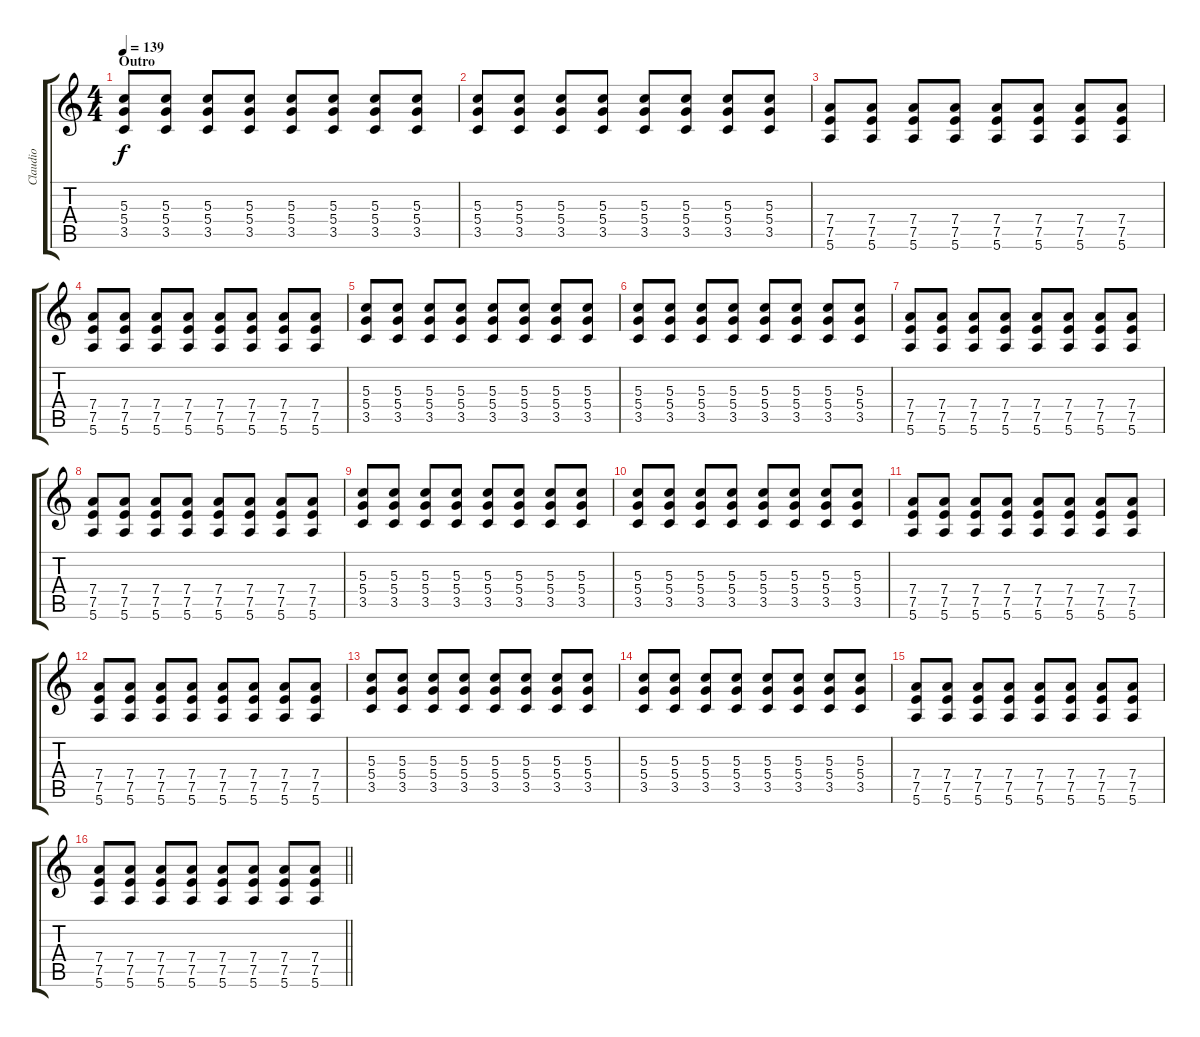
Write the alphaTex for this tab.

\track ("Claudio" "Claudio") {instrument overdrivenguitar}
\staff {score tabs}
\tuning (E4 B3 G3 D3 A2 E2) {hide}
\ts (4 4)
\section ("" "Outro")
\tempo 139
\clef g2
\ks c
(5.3 5.4 3.5).8{dy f} (5.3 5.4 3.5).8 (5.3 5.4 3.5).8 (5.3 5.4 3.5).8 (5.3 5.4 3.5).8 (5.3 5.4 3.5).8 (5.3 5.4 3.5).8 (5.3 5.4 3.5).8 |
(5.3 5.4 3.5).8 (5.3 5.4 3.5).8 (5.3 5.4 3.5).8 (5.3 5.4 3.5).8 (5.3 5.4 3.5).8 (5.3 5.4 3.5).8 (5.3 5.4 3.5).8 (5.3 5.4 3.5).8 |
(7.4 7.5 5.6).8 (7.4 7.5 5.6).8 (7.4 7.5 5.6).8 (7.4 7.5 5.6).8 (7.4 7.5 5.6).8 (7.4 7.5 5.6).8 (7.4 7.5 5.6).8 (7.4 7.5 5.6).8 |
(7.4 7.5 5.6).8 (7.4 7.5 5.6).8 (7.4 7.5 5.6).8 (7.4 7.5 5.6).8 (7.4 7.5 5.6).8 (7.4 7.5 5.6).8 (7.4 7.5 5.6).8 (7.4 7.5 5.6).8 |
(5.3 5.4 3.5).8 (5.3 5.4 3.5).8 (5.3 5.4 3.5).8 (5.3 5.4 3.5).8 (5.3 5.4 3.5).8 (5.3 5.4 3.5).8 (5.3 5.4 3.5).8 (5.3 5.4 3.5).8 |
(5.3 5.4 3.5).8 (5.3 5.4 3.5).8 (5.3 5.4 3.5).8 (5.3 5.4 3.5).8 (5.3 5.4 3.5).8 (5.3 5.4 3.5).8 (5.3 5.4 3.5).8 (5.3 5.4 3.5).8 |
(7.4 7.5 5.6).8 (7.4 7.5 5.6).8 (7.4 7.5 5.6).8 (7.4 7.5 5.6).8 (7.4 7.5 5.6).8 (7.4 7.5 5.6).8 (7.4 7.5 5.6).8 (7.4 7.5 5.6).8 |
(7.4 7.5 5.6).8 (7.4 7.5 5.6).8 (7.4 7.5 5.6).8 (7.4 7.5 5.6).8 (7.4 7.5 5.6).8 (7.4 7.5 5.6).8 (7.4 7.5 5.6).8 (7.4 7.5 5.6).8 |
(5.3 5.4 3.5).8 (5.3 5.4 3.5).8 (5.3 5.4 3.5).8 (5.3 5.4 3.5).8 (5.3 5.4 3.5).8 (5.3 5.4 3.5).8 (5.3 5.4 3.5).8 (5.3 5.4 3.5).8 |
(5.3 5.4 3.5).8 (5.3 5.4 3.5).8 (5.3 5.4 3.5).8 (5.3 5.4 3.5).8 (5.3 5.4 3.5).8 (5.3 5.4 3.5).8 (5.3 5.4 3.5).8 (5.3 5.4 3.5).8 |
(7.4 7.5 5.6).8 (7.4 7.5 5.6).8 (7.4 7.5 5.6).8 (7.4 7.5 5.6).8 (7.4 7.5 5.6).8 (7.4 7.5 5.6).8 (7.4 7.5 5.6).8 (7.4 7.5 5.6).8 |
(7.4 7.5 5.6).8 (7.4 7.5 5.6).8 (7.4 7.5 5.6).8 (7.4 7.5 5.6).8 (7.4 7.5 5.6).8 (7.4 7.5 5.6).8 (7.4 7.5 5.6).8 (7.4 7.5 5.6).8 |
(5.3 5.4 3.5).8 (5.3 5.4 3.5).8 (5.3 5.4 3.5).8 (5.3 5.4 3.5).8 (5.3 5.4 3.5).8 (5.3 5.4 3.5).8 (5.3 5.4 3.5).8 (5.3 5.4 3.5).8 |
(5.3 5.4 3.5).8 (5.3 5.4 3.5).8 (5.3 5.4 3.5).8 (5.3 5.4 3.5).8 (5.3 5.4 3.5).8 (5.3 5.4 3.5).8 (5.3 5.4 3.5).8 (5.3 5.4 3.5).8 |
(7.4 7.5 5.6).8 (7.4 7.5 5.6).8 (7.4 7.5 5.6).8 (7.4 7.5 5.6).8 (7.4 7.5 5.6).8 (7.4 7.5 5.6).8 (7.4 7.5 5.6).8 (7.4 7.5 5.6).8 |
\barLineRight lightlight
(7.4 7.5 5.6).8 (7.4 7.5 5.6).8 (7.4 7.5 5.6).8 (7.4 7.5 5.6).8 (7.4 7.5 5.6).8 (7.4 7.5 5.6).8 (7.4 7.5 5.6).8 (7.4 7.5 5.6).8
